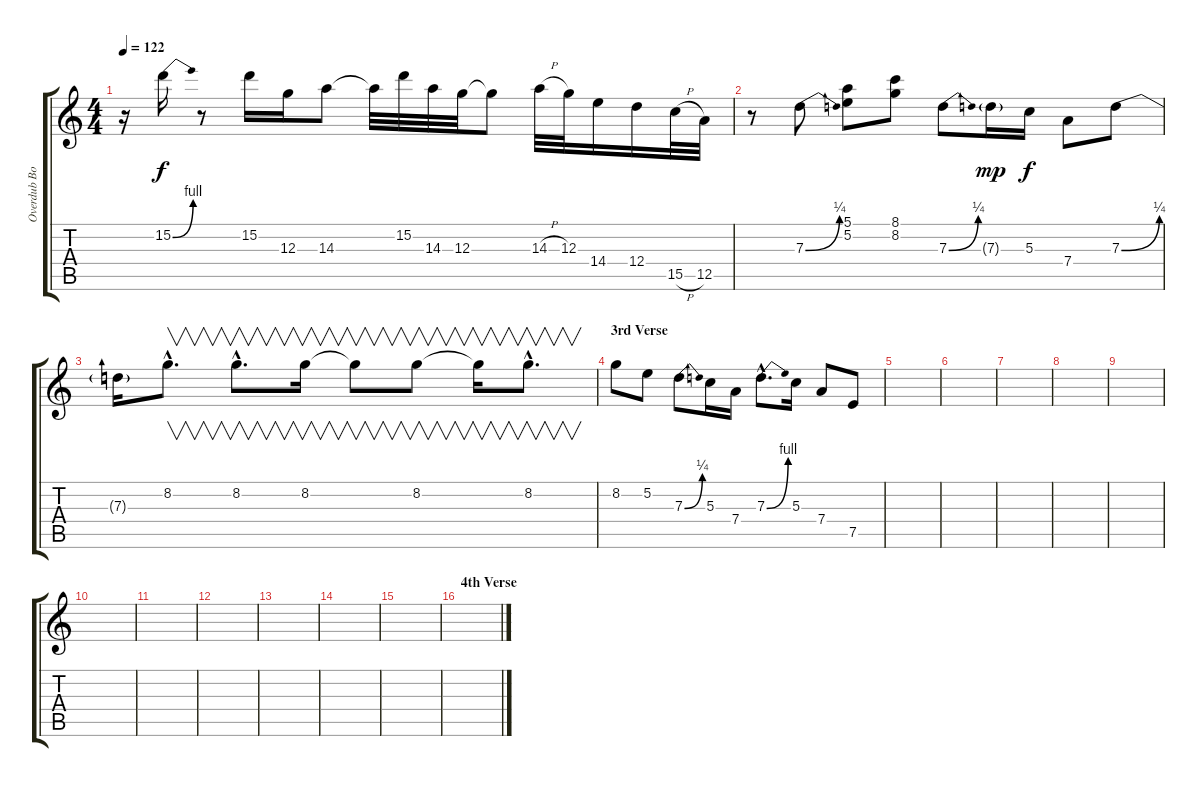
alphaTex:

\track ("Overdub Bob" "Overdub Bo") {instrument electricguitarjazz}
\staff {score tabs}
\tuning (E4 B3 G3 D3 A2 E2) {hide}
\ts (4 4)
\tempo 122
\clef g2
\ks c
r.16{dy f} 15.2{be (bend 0 0 60 4)}.16 r.8 15.2.16 12.3.16 14.3.8 14.3{t}.32 15.2.32 14.3.32 12.3.32 12.3{t}.8 14.3{h}.32 12.3.32 14.4.16 12.4.16 15.5{h}.32 12.5.32 |
r.8 7.3{be (bend 0 0 60 1)}.8 (5.1 5.2).8 (8.1 8.2).8 7.3{be (bend 0 0 60 1)}.8 7.3{g}.16{dy mp} 5.3.16{dy f} 7.4.8 7.3{be (bend 0 0 60 1)}.8 |
7.3{t}.16 8.2{hac}.8{v d} 8.2{hac}.8{v d} 8.2.16{v} 8.2{t}.8{v} 8.2.8{v} 8.2{t}.16{v} 8.2{hac}.8{v d} |
\section ("" "3rd Verse")
8.2.8 5.2.8 7.3{be (bend 0 0 60 1)}.8 5.3.16 7.4.16 7.3{be (bend 0 0 60 4) hac}.8{d} 5.3.16 7.4.8 7.5.8 |
|
|
|
|
|
|
|
|
|
|
|
\section ("" "4th Verse")
